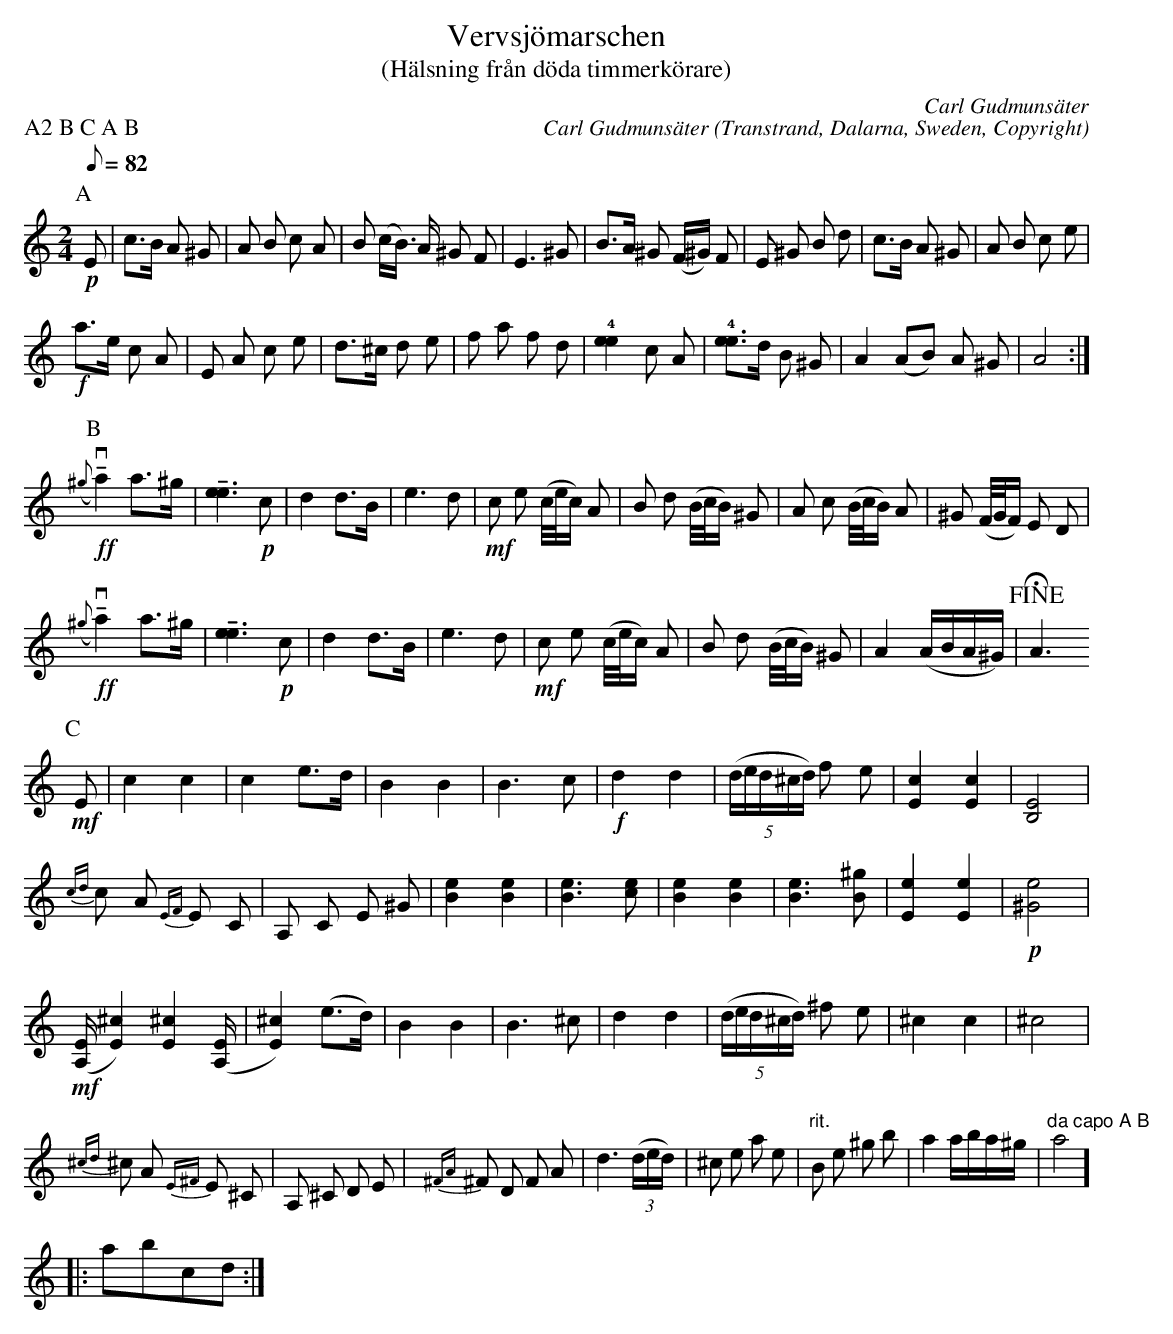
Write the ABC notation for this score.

X:1
T: Vervsjömarschen
T: (Hälsning från döda timmerkörare)
O: Transtrand, Dalarna, Sweden, Copyright
C: Carl Gudmunsäter
P: A2 B C A B
C: Carl Gudmunsäter
M:2/4
L:1/8
K:C
Q:82 Andante
P:A
+p+ E|c>B A ^G|A B c A|  B (c/2B/2) > A ^G F | E3 ^G| B>A ^G (F/2^G/2) F | E ^G B d |c>B A ^G|A B c e|
+f+ a>e c A| E A c e| d>^c d e|f a f d| !4![e2e2] c A | !4![ee]>d B ^G|A2  (AB) A ^G |A4:|
P:B
+ff+ (v{^g}!tenuto!a2) a>^g| !tenuto![e3e3] +p+ c | d2 d>B | e3 d | +mf+ c e (c/4e/4c/2) A | B d (B/4c/4B/2) ^G | A c (B/4c/4B/2) A | ^G (F/4G/4F/2) E D |
+ff+ (v{^g}!tenuto!a2) a>^g| !tenuto![e3e3] +p+ c | d2 d>B | e3 d | +mf+ !rit.! c e (c/4e/4c/2) A | B d (B/4c/4B/2) ^G | A2 (A/2B/2A/2^G/2) | !fine! !fermata!A3
P:C
+mf+ E | c2 c2 | c2 e>d | B2 B2 | B3 c | +f+ d2 d2 | (5(d/2e/2d/2^c/2d/2) f e | [c2E2] [c2E2] | [B,4E4] |
{cd} c A {EF} E C | A, C E ^G | [e2B2] [e2B2] | [e3B3] [ec] | [e2B2] [e2B2] | [e3B3] [^gB] | !rit.! [e2E2] [e2E2] | +p+ [e4^G4] |
+mf+ ([E/2A,/2]  [E2^c2]) [E2^c2] ([E/2A,/2] | [E2^c2]) (e>d) | B2 B2 | B3 ^c | d2 d2 | (5(d/2e/2d/2^c/2d/2) ^f e | ^c2 c2 | ^c4 |
{^cd} ^c A {E^F} E ^C | A, ^C D E | {^FA} ^F D F A | d3 (3(d/2e/2d/2) | ^c e a e | "rit." B e ^g b | a2 a/2b/2a/2^g/2 | "da capo A B" a4]
|: abcd :|
